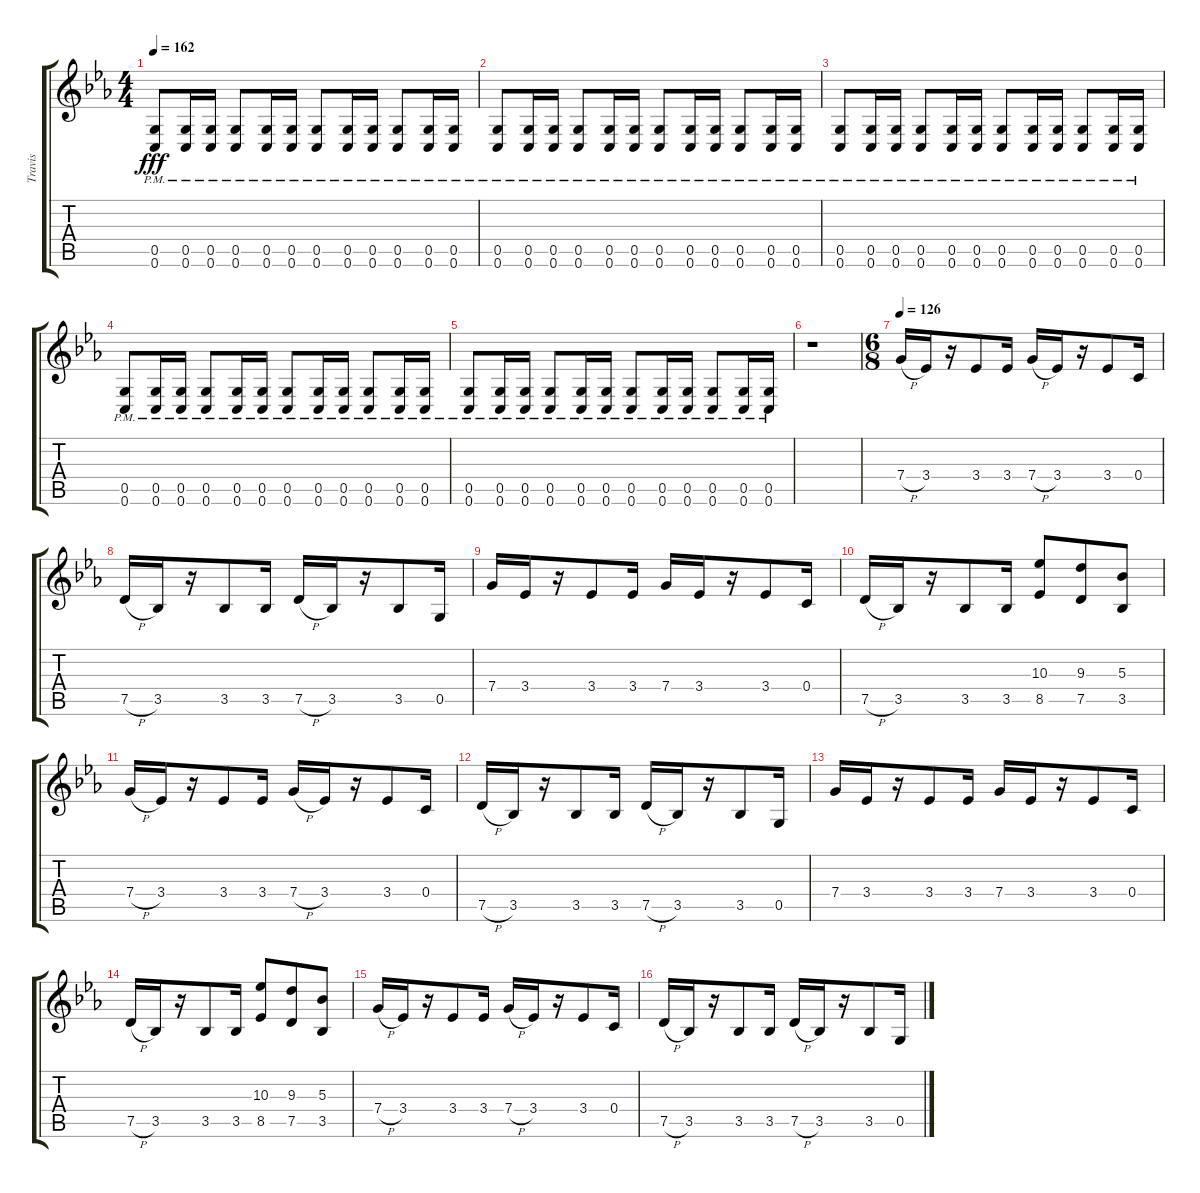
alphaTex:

\track ("Travis" "Travis") {instrument overdrivenguitar}
\staff {score tabs}
\tuning (D4 A3 F3 C3 G2 C2) {hide}
\ts (4 4)
\tempo 162
\clef g2
\ks cminor
(0.5{pm} 0.6{pm}).8{dy fff} (0.5{pm} 0.6{pm}).16 (0.5{pm} 0.6{pm}).16 (0.5{pm} 0.6{pm}).8 (0.5{pm} 0.6{pm}).16 (0.5{pm} 0.6{pm}).16 (0.5{pm} 0.6{pm}).8 (0.5{pm} 0.6{pm}).16 (0.5{pm} 0.6{pm}).16 (0.5{pm} 0.6{pm}).8 (0.5{pm} 0.6{pm}).16 (0.5{pm} 0.6{pm}).16 |
(0.5{pm} 0.6{pm}).8 (0.5{pm} 0.6{pm}).16 (0.5{pm} 0.6{pm}).16 (0.5{pm} 0.6{pm}).8 (0.5{pm} 0.6{pm}).16 (0.5{pm} 0.6{pm}).16 (0.5{pm} 0.6{pm}).8 (0.5{pm} 0.6{pm}).16 (0.5{pm} 0.6{pm}).16 (0.5{pm} 0.6{pm}).8 (0.5{pm} 0.6{pm}).16 (0.5{pm} 0.6{pm}).16 |
(0.5{pm} 0.6{pm}).8 (0.5{pm} 0.6{pm}).16 (0.5{pm} 0.6{pm}).16 (0.5{pm} 0.6{pm}).8 (0.5{pm} 0.6{pm}).16 (0.5{pm} 0.6{pm}).16 (0.5{pm} 0.6{pm}).8 (0.5{pm} 0.6{pm}).16 (0.5{pm} 0.6{pm}).16 (0.5{pm} 0.6{pm}).8 (0.5{pm} 0.6{pm}).16 (0.5{pm} 0.6{pm}).16 |
(0.5{pm} 0.6{pm}).8 (0.5{pm} 0.6{pm}).16 (0.5{pm} 0.6{pm}).16 (0.5{pm} 0.6{pm}).8 (0.5{pm} 0.6{pm}).16 (0.5{pm} 0.6{pm}).16 (0.5{pm} 0.6{pm}).8 (0.5{pm} 0.6{pm}).16 (0.5{pm} 0.6{pm}).16 (0.5{pm} 0.6{pm}).8 (0.5{pm} 0.6{pm}).16 (0.5{pm} 0.6{pm}).16 |
(0.5{pm} 0.6{pm}).8 (0.5{pm} 0.6{pm}).16 (0.5{pm} 0.6{pm}).16 (0.5{pm} 0.6{pm}).8 (0.5{pm} 0.6{pm}).16 (0.5{pm} 0.6{pm}).16 (0.5{pm} 0.6{pm}).8 (0.5{pm} 0.6{pm}).16 (0.5{pm} 0.6{pm}).16 (0.5{pm} 0.6{pm}).8 (0.5{pm} 0.6{pm}).16 (0.5{pm} 0.6{pm}).16 |
r.1 |
\ts (6 8)
\tempo 126
7.4{h}.16 3.4.16 r.16 3.4.8 3.4.16 7.4{h}.16 3.4.16 r.16 3.4.8 0.4.16 |
7.5{h}.16 3.5.16 r.16 3.5.8 3.5.16 7.5{h}.16 3.5.16 r.16 3.5.8 0.5.16 |
7.4.16 3.4.16 r.16 3.4.8 3.4.16 7.4.16 3.4.16 r.16 3.4.8 0.4.16 |
7.5{h}.16 3.5.16 r.16 3.5.8 3.5.16 (10.3 8.5).8 (9.3 7.5).8 (5.3 3.5).8 |
7.4{h}.16 3.4.16 r.16 3.4.8 3.4.16 7.4{h}.16 3.4.16 r.16 3.4.8 0.4.16 |
7.5{h}.16 3.5.16 r.16 3.5.8 3.5.16 7.5{h}.16 3.5.16 r.16 3.5.8 0.5.16 |
7.4.16 3.4.16 r.16 3.4.8 3.4.16 7.4.16 3.4.16 r.16 3.4.8 0.4.16 |
7.5{h}.16 3.5.16 r.16 3.5.8 3.5.16 (10.3 8.5).8 (9.3 7.5).8 (5.3 3.5).8 |
7.4{h}.16 3.4.16 r.16 3.4.8 3.4.16 7.4{h}.16 3.4.16 r.16 3.4.8 0.4.16 |
7.5{h}.16 3.5.16 r.16 3.5.8 3.5.16 7.5{h}.16 3.5.16 r.16 3.5.8 0.5.16
